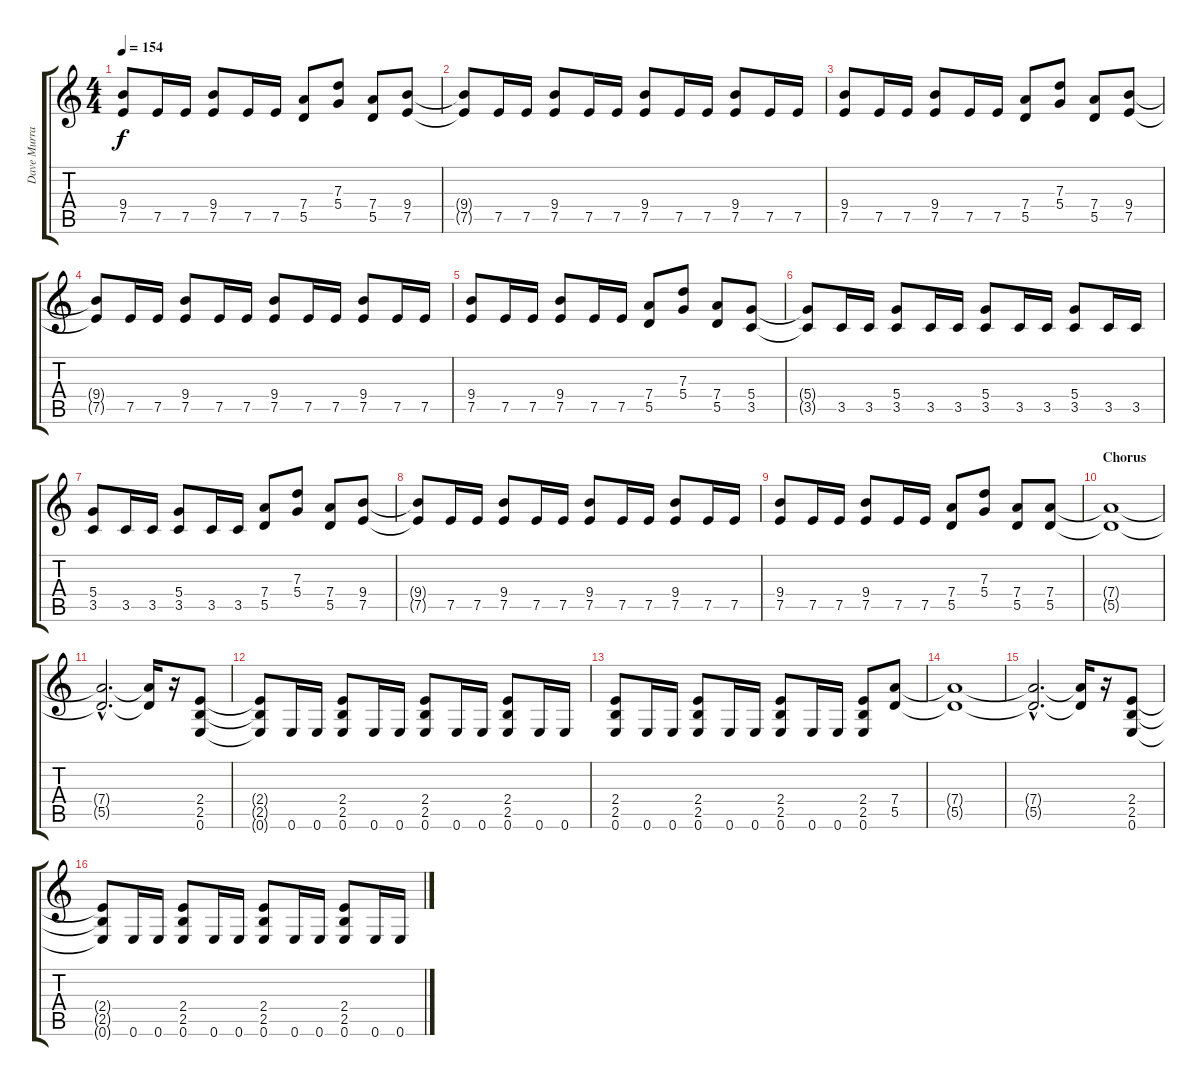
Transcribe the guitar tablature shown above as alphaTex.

\track ("Dave Murray's Guitar" "Dave Murra") {instrument distortionguitar}
\staff {score tabs}
\tuning (E4 B3 G3 D3 A2 E2) {hide}
\ts (4 4)
\tempo 154
\clef g2
\ks c
(9.4 7.5).8{dy f} 7.5.16 7.5.16 (9.4 7.5).8 7.5.16 7.5.16 (7.4 5.5).8 (7.3 5.4).8 (7.4 5.5).8 (9.4 7.5).8 |
(9.4{t} 7.5{t}).8 7.5.16 7.5.16 (9.4 7.5).8 7.5.16 7.5.16 (9.4 7.5).8 7.5.16 7.5.16 (9.4 7.5).8 7.5.16 7.5.16 |
(9.4 7.5).8 7.5.16 7.5.16 (9.4 7.5).8 7.5.16 7.5.16 (7.4 5.5).8 (7.3 5.4).8 (7.4 5.5).8 (9.4 7.5).8 |
(9.4{t} 7.5{t}).8 7.5.16 7.5.16 (9.4 7.5).8 7.5.16 7.5.16 (9.4 7.5).8 7.5.16 7.5.16 (9.4 7.5).8 7.5.16 7.5.16 |
(9.4 7.5).8 7.5.16 7.5.16 (9.4 7.5).8 7.5.16 7.5.16 (7.4 5.5).8 (7.3 5.4).8 (7.4 5.5).8 (5.4 3.5).8 |
(5.4{t} 3.5{t}).8 3.5.16 3.5.16 (5.4 3.5).8 3.5.16 3.5.16 (5.4 3.5).8 3.5.16 3.5.16 (5.4 3.5).8 3.5.16 3.5.16 |
(5.4 3.5).8 3.5.16 3.5.16 (5.4 3.5).8 3.5.16 3.5.16 (7.4 5.5).8 (7.3 5.4).8 (7.4 5.5).8 (9.4 7.5).8 |
(9.4{t} 7.5{t}).8 7.5.16 7.5.16 (9.4 7.5).8 7.5.16 7.5.16 (9.4 7.5).8 7.5.16 7.5.16 (9.4 7.5).8 7.5.16 7.5.16 |
(9.4 7.5).8 7.5.16 7.5.16 (9.4 7.5).8 7.5.16 7.5.16 (7.4 5.5).8 (7.3 5.4).8 (7.4 5.5).8 (7.4 5.5).8 |
\section ("" "Chorus")
(7.4{t} 5.5{t}).1 |
(7.4{hac t} 5.5{hac t}).2{d} (7.4{t} 5.5{t}).16 r.16 (2.4 2.5 0.6).8 |
(2.4{t} 2.5{t} 0.6{t}).8 0.6.16 0.6.16 (2.4 2.5 0.6).8 0.6.16 0.6.16 (2.4 2.5 0.6).8 0.6.16 0.6.16 (2.4 2.5 0.6).8 0.6.16 0.6.16 |
(2.4 2.5 0.6).8 0.6.16 0.6.16 (2.4 2.5 0.6).8 0.6.16 0.6.16 (2.4 2.5 0.6).8 0.6.16 0.6.16 (2.4 2.5 0.6).8 (7.4 5.5).8 |
(7.4{t} 5.5{t}).1 |
(7.4{hac t} 5.5{hac t}).2{d} (7.4{t} 5.5{t}).16 r.16 (2.4 2.5 0.6).8 |
(2.4{t} 2.5{t} 0.6{t}).8 0.6.16 0.6.16 (2.4 2.5 0.6).8 0.6.16 0.6.16 (2.4 2.5 0.6).8 0.6.16 0.6.16 (2.4 2.5 0.6).8 0.6.16 0.6.16
